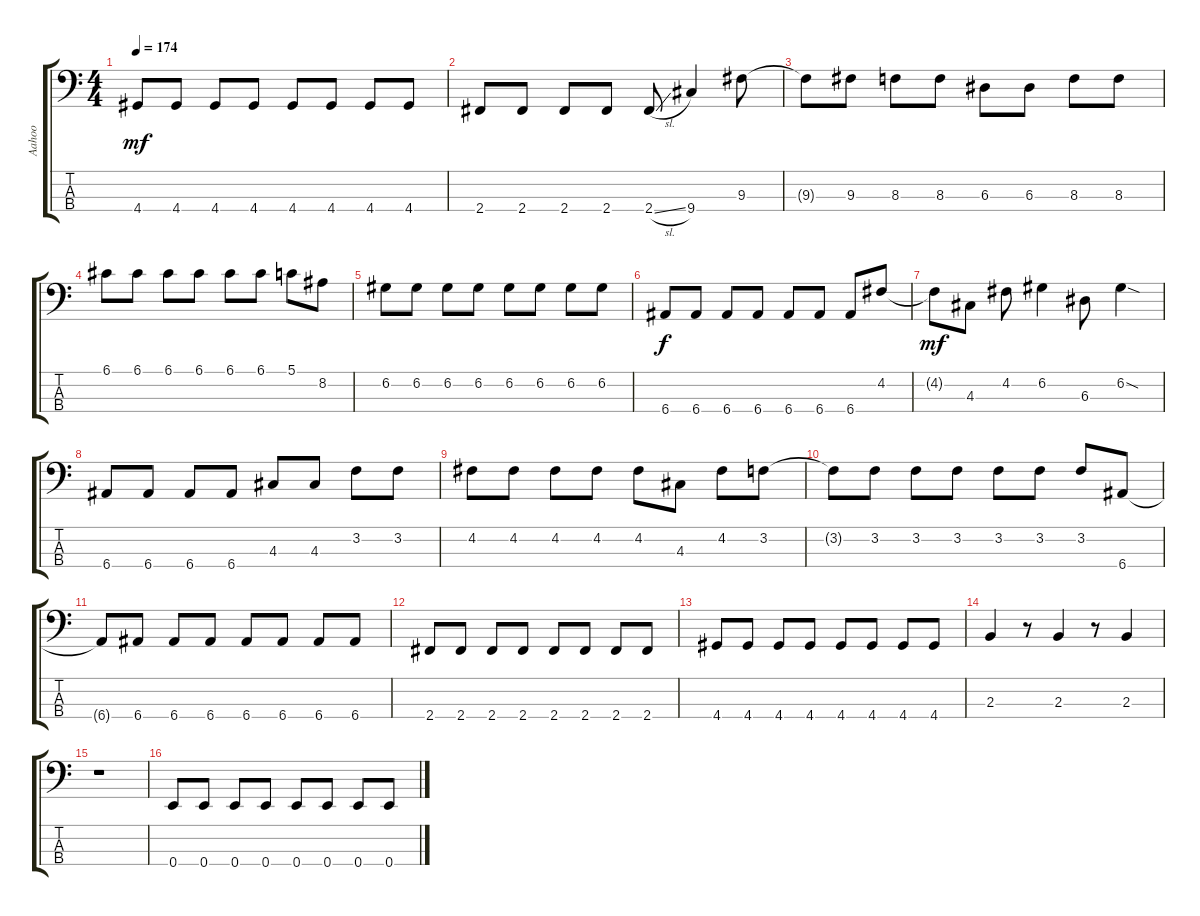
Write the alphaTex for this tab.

\track ("Aahoo" "Aahoo") {instrument electricbassfinger}
\staff {score tabs}
\tuning (G2 D2 A1 E1) {hide}
\ts (4 4)
\tempo 174
\clef f4
\ks c
4.4.8{dy mf} 4.4.8 4.4.8 4.4.8 4.4.8 4.4.8 4.4.8 4.4.8 |
2.4.8 2.4.8 2.4.8 2.4.8 2.4{sl}.8 9.4.4 9.3.8 |
9.3{t}.8 9.3.8 8.3.8 8.3.8 6.3.8 6.3.8 8.3.8 8.3.8 |
6.1.8 6.1.8 6.1.8 6.1.8 6.1.8 6.1.8 5.1.8 8.2.8 |
6.2.8 6.2.8 6.2.8 6.2.8 6.2.8 6.2.8 6.2.8 6.2.8 |
6.4.8{dy f} 6.4.8 6.4.8 6.4.8 6.4.8 6.4.8 6.4.8 4.2.8 |
4.2{t}.8{dy mf} 4.3.8 4.2.8 6.2.4 6.3.8 6.2{sod}.4 |
6.4.8 6.4.8 6.4.8 6.4.8 4.3.8 4.3.8 3.2.8 3.2.8 |
4.2.8 4.2.8 4.2.8 4.2.8 4.2.8 4.3.8 4.2.8 3.2.8 |
3.2{t}.8 3.2.8 3.2.8 3.2.8 3.2.8 3.2.8 3.2.8 6.4.8 |
6.4{t}.8 6.4.8 6.4.8 6.4.8 6.4.8 6.4.8 6.4.8 6.4.8 |
2.4.8 2.4.8 2.4.8 2.4.8 2.4.8 2.4.8 2.4.8 2.4.8 |
4.4.8 4.4.8 4.4.8 4.4.8 4.4.8 4.4.8 4.4.8 4.4.8 |
2.3.4 r.8 2.3.4 r.8 2.3.4 |
r.1 |
0.4.8 0.4.8 0.4.8 0.4.8 0.4.8 0.4.8 0.4.8 0.4.8
